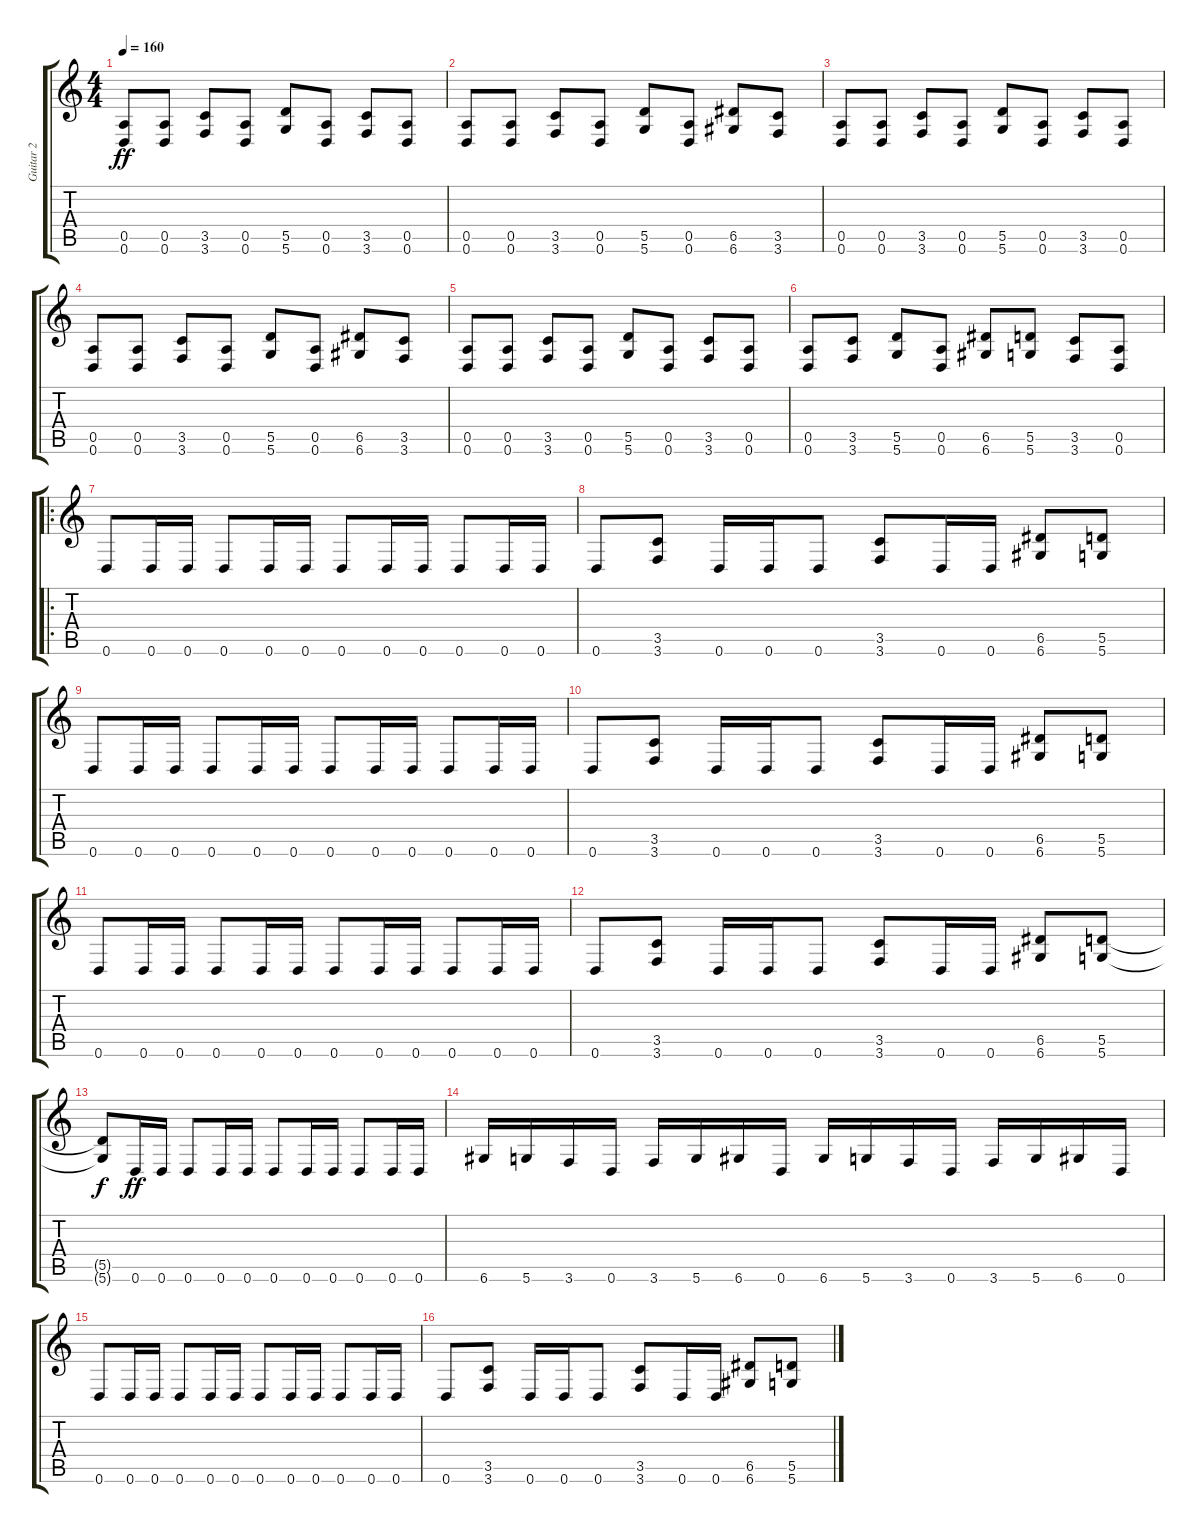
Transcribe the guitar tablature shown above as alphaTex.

\track ("Guitar 2" "Guitar 2") {instrument distortionguitar}
\staff {score tabs}
\tuning (E4 B3 G3 D3 A2 D2) {hide}
\ts (4 4)
\tempo 160
\clef g2
\ks c
(0.5 0.6).8{dy ff} (0.5 0.6).8 (3.5 3.6).8 (0.5 0.6).8 (5.5 5.6).8 (0.5 0.6).8 (3.5 3.6).8 (0.5 0.6).8 |
(0.5 0.6).8 (0.5 0.6).8 (3.5 3.6).8 (0.5 0.6).8 (5.5 5.6).8 (0.5 0.6).8 (6.5 6.6).8 (3.5 3.6).8 |
(0.5 0.6).8 (0.5 0.6).8 (3.5 3.6).8 (0.5 0.6).8 (5.5 5.6).8 (0.5 0.6).8 (3.5 3.6).8 (0.5 0.6).8 |
(0.5 0.6).8 (0.5 0.6).8 (3.5 3.6).8 (0.5 0.6).8 (5.5 5.6).8 (0.5 0.6).8 (6.5 6.6).8 (3.5 3.6).8 |
(0.5 0.6).8 (0.5 0.6).8 (3.5 3.6).8 (0.5 0.6).8 (5.5 5.6).8 (0.5 0.6).8 (3.5 3.6).8 (0.5 0.6).8 |
(0.5 0.6).8 (3.5 3.6).8 (5.5 5.6).8 (0.5 0.6).8 (6.5 6.6).8 (5.5 5.6).8 (3.5 3.6).8 (0.5 0.6).8 |
\ro
0.6.8 0.6.16 0.6.16 0.6.8 0.6.16 0.6.16 0.6.8 0.6.16 0.6.16 0.6.8 0.6.16 0.6.16 |
0.6.8 (3.5 3.6).8 0.6.16 0.6.16 0.6.8 (3.5 3.6).8 0.6.16 0.6.16 (6.5 6.6).8 (5.5 5.6).8 |
0.6.8 0.6.16 0.6.16 0.6.8 0.6.16 0.6.16 0.6.8 0.6.16 0.6.16 0.6.8 0.6.16 0.6.16 |
0.6.8 (3.5 3.6).8 0.6.16 0.6.16 0.6.8 (3.5 3.6).8 0.6.16 0.6.16 (6.5 6.6).8 (5.5 5.6).8 |
0.6.8 0.6.16 0.6.16 0.6.8 0.6.16 0.6.16 0.6.8 0.6.16 0.6.16 0.6.8 0.6.16 0.6.16 |
0.6.8 (3.5 3.6).8 0.6.16 0.6.16 0.6.8 (3.5 3.6).8 0.6.16 0.6.16 (6.5 6.6).8 (5.5 5.6).8 |
(5.5{t} 5.6{t}).8{dy f} 0.6.16{dy ff} 0.6.16 0.6.8 0.6.16 0.6.16 0.6.8 0.6.16 0.6.16 0.6.8 0.6.16 0.6.16 |
6.6.16 5.6.16 3.6.16 0.6.16 3.6.16 5.6.16 6.6.16 0.6.16 6.6.16 5.6.16 3.6.16 0.6.16 3.6.16 5.6.16 6.6.16 0.6.16 |
0.6.8 0.6.16 0.6.16 0.6.8 0.6.16 0.6.16 0.6.8 0.6.16 0.6.16 0.6.8 0.6.16 0.6.16 |
0.6.8 (3.5 3.6).8 0.6.16 0.6.16 0.6.8 (3.5 3.6).8 0.6.16 0.6.16 (6.5 6.6).8 (5.5 5.6).8
